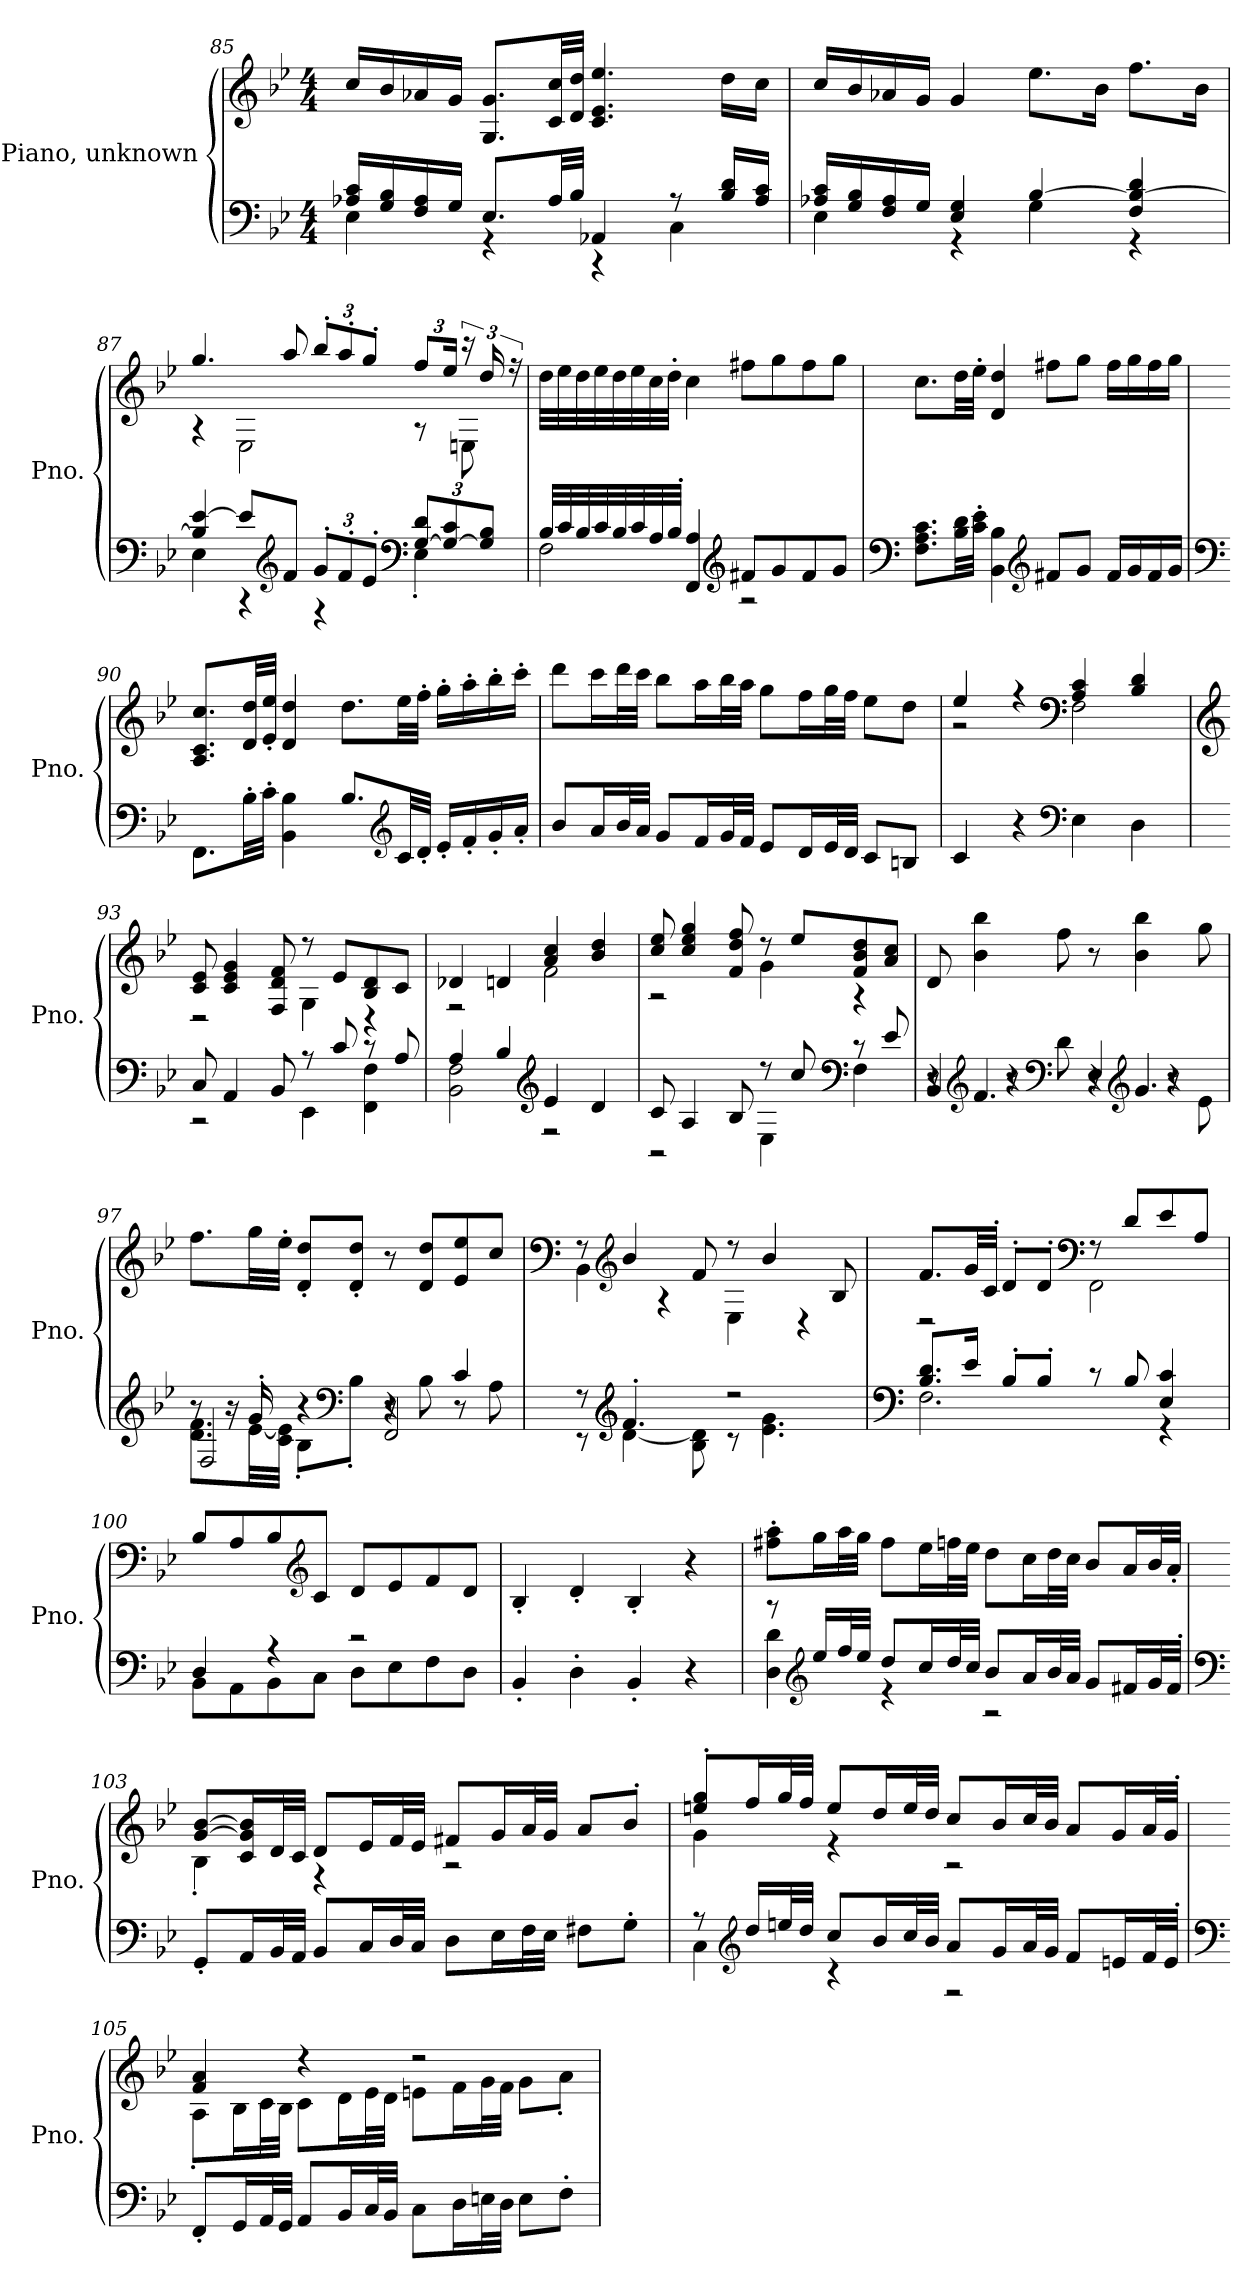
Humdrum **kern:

**kern	**kern
*part1	*part1
*staff2	*staff1
*I"Piano, unknown	*
*I'Pno.	*
*clefF4	*clefG2
*k[b-e-]	*k[b-e-]
*M4/4	*M4/4
=85	=85
*^	*
16A-X/ 16c/LL	4E-\	16cc/LL
16G/ 16B-/	.	16b-/
16F/ 16A-/	.	16a-X/
16G/JJ	.	16g/JJ
8.E-/L	4r	8.G/ 8.g/L
32A-/LL	.	32c/ 32cc/LL
32B-/JJJ	.	32d/ 32dd/JJJ
4AA-X/	4r	4.c/ 4.e-/ 4.ee-/
8r	4C\	.
16B-/ 16d/LL	.	16dd\LL
16A-/ 16c/JJ	.	16cc\JJ
=86	=86	=86
16A-X/ 16c/LL	4E-\	16cc/LL
16G/ 16B-/	.	16b-/
16F/ 16A-/	.	16a-X/
16G/JJ	.	16g/JJ
4E-/ 4G/	4r	4g/
[4B-/	4G\	8.ee-\L
.	.	16b-\Jk
4F/ 4B-/_ 4d/	4r	8.ff\L
.	.	16b-\Jk
!!LO:LB:g=z
=87	=87	=87
*	*	*^
4B-/] [4e-/	4E-\	4.gg/	4r
8e-/L]	4r	.	2E-\
*clefG2	*	*	*
8f/J	.	8aa/	.
*Xbrackettup	*	*Xbrackettup	*
12g'/L	4r	12bb-'/L	.
12f'/	.	12aa'/	.
12e-'/J	.	12gg'/J	.
*clefF4	*	*	*
[12G/ 12d/L	4E-'\	12ff/L	8r
12G/_ 12c/	.	24ee-/Jk	.
*	*	*brackettup	*
.	.	24r	8En\
12G/] 12B-/J	.	24dd/	.
.	.	24r	.
*	*	*v	*v
=88	=88	=88
32B-/LLL	2F\	32dd\LLL
32c/	.	32ee-\
32B-/	.	32dd\
32c/	.	32ee-\
32B-/	.	32dd\
32c/	.	32ee-\
32A/	.	32cc\
32B-'/JJJ	.	32dd'\JJJ
4FF/ 4A/	.	4cc\
*clefG2	*	*
8f#X/L	2r	8ff#X\L
8g/	.	8gg\
8f#/	.	8ff#\
8g/J	.	8gg\J
*v	*v	*
!!LO:PB:g=z
=89	=89
*clefF4	*
8.F\ 8.A\ 8.c\L	8.cc\L
32B-\ 32d\LL	32dd\LL
32c\' 32e-\'JJJ	32ee-'\JJJ
4BB-\ 4B-\	4d/ 4dd/
*clefG2	*
8f#X/L	8ff#X\L
8g/J	8gg\J
16f#/LL	16ff#\LL
16g/	16gg\
16f#/	16ff#\
16g/JJ	16gg\JJ
=90	=90
*clefF4	*
8.FF\L	8.A/ 8.c/ 8.cc/L
32B-'\LL	32d/ 32dd/LL
32c'\JJJ	32e-/' 32ee-/'JJJ
4BB-\ 4B-\	4d/ 4dd/
8.B-/L	8.dd\L
*clefG2	*
32c/LL	32ee-\LL
32d'/JJJ	32ff'\JJJ
16e-'/LL	16gg'\LL
16f'/	16aa'\
16g'/	16bb-'\
16a'/JJ	16ccc'\JJ
!!LO:LB:g=z
=91	=91
8b-/L	8ddd\L
16a/L	16ccc\L
32b-/L	32ddd\L
32a/JJJ	32ccc\JJJ
8g/L	8bb-\L
16f/L	16aa\L
32g/L	32bb-\L
32f/JJJ	32aa\JJJ
8e-/L	8gg\L
16d/L	16ff\L
32e-/L	32gg\L
32d/JJJ	32ff\JJJ
8c/L	8ee-\L
8Bn/J	8dd\J
=92	=92
*	*^
4c/	4ee-/	2r
4r	4r	.
*clefF4	*clefF4	*
4E-\	4A/ 4c/	2F\
4D\	4B-/ 4d/	.
=93	=93	=93
*	*clefG2	*
*^	*	*
8C/	2r	8c/ 8e-/	2r
4AA/	.	4c/ 4e-/ 4g/	.
8BB-/	.	8F/ 8d/ 8f/	.
8r	4EE-\	8r	4G\
8c/	.	8e-/L	.
8r	4FF\ 4F\	8B-/ 8d/	4r
8A/	.	8c/J	.
=94	=94	=94	=94
4A/	2BB-\ 2F\	4d-X/	2r
4B-/	.	4dn/	.
*clefG2	*	*	*
4e-/	2r	4a/ 4cc/	2f\
4d/	.	4b-/ 4dd/	.
!!LO:LB:g=z	!!
=95	=95	=95	=95
8c/	2r	8cc/ 8ee-/	2r
4A/	.	4cc/ 4ee-/ 4gg/	.
8B-/	.	8f/ 8dd/ 8ff/	.
8r	4E-\	8r	4g\
8cc/	.	8ee-/L	.
*clefF4	*	*	*
8r	4F\	8f/ 8b-/ 8dd/	4r
8e-/	.	8a/ 8cc/J	.
*	*	*v	*v
=96	=96	=96
*	*^	*
8r	4r	4BB-/	8d/
*clefG2	*	*	*
4.f/	.	.	4b-\ 4bb-\
.	8r	4r	.
*clefF4	*	*	*
.	8d\	.	8ff\
8r	4r	4E-/	8r
*clefG2	*	*	*
4.g/	.	.	4b-\ 4bb-\
.	8r	4r	.
.	8e-\	.	8gg\
=97	=97	=97	=97
8r	8.d\ 8.f\L	2F/	8.ff\L
16r	.	.	.
16g'/	[32e-\LL	.	32gg\LL
.	32c\ 32e-\]JJJ	.	32ee-'\JJJ
4r	8B-'\L	.	8d/' 8dd/'L
*clefF4	*	*	*
.	8B-'\J	.	8d/' 8dd/'J
4r	8r	2FF/	8r
.	8B-\	.	8d/ 8dd/L
4c/	8r	.	8e-/ 8ee-/
.	8A\	.	8cc/J
*v	*v	*v	*
!!LO:LB:g=z
=98	=98
*	*clefF4
*^	*^
8r	8r	8r	4BB-\
*clefG2	*	*clefG2	*
4.f'/	[4d\	4b-/	.
.	.	.	4r
.	8B-\ 8d\]	8f/	.
2r	8r	8r	4E-\
.	4.e-\ 4.g\	4b-/	.
.	.	.	4r
.	.	8B-/	.
=99	=99	=99	=99
*clefF4	*	*	*
8.B-/ 8.d/L	2.F\	8.f/L	2r
16e-/Jk	.	32g/LL	.
.	.	32c'/JJJ	.
8B-'/L	.	8d'/L	.
8B-'/J	.	8d'/J	.
*	*	*clefF4	*
8r	.	8r	2FF\
8B-/	.	8d/L	.
4E-/ 4c/	4r	8e-/	.
.	.	8A/J	.
*	*	*v	*v
=100	=100	=100
4D/	8BB-\L	8B-/L
.	8AA\	8A/
4r	8BB-\	8B-/
*	*	*clefG2
.	8C\J	8c/J
2r	8D\L	8d/L
.	8E-\	8e-/
.	8F\	8f/
.	8D\J	8d/J
*v	*v	*
=101	=101
4BB-'/	4B-'/
4D'\	4d'/
4BB-'/	4B-'/
4r	4r
!!LO:LB:g=z
=102	=102
*^	*
8r	4D\ 4d\	8ff#X\' 8aa\'L
*clefG2	*	*
16ee-/LL	.	16gg\L
32ff/L	.	32aa\L
32ee-/JJJ	.	32gg\JJJ
8dd/L	4r	8ff#\L
16cc/L	.	16ee-\L
32dd/L	.	32ffn\L
32cc/JJJ	.	32ee-\JJJ
8b-/L	2r	8dd\L
16a/L	.	16cc\L
32b-/L	.	32dd\L
32a/JJJ	.	32cc\JJJ
8g/L	.	8b-/L
16f#X/L	.	16a/L
32g/L	.	32b-/L
32f#'/JJJ	.	32a'/JJJ
*v	*v	*
=103	=103
*clefF4	*
*	*^
8GG'/L	[8g/ [8b-/L	4B-'\
16AA/L	16c/ 16g/] 16b-/]L	.
32BB-/L	32d/L	.
32AA/JJJ	32c/JJJ	.
8BB-/L	8d/L	4r
16C/L	16e-/L	.
32D/L	32f/L	.
32C/JJJ	32e-/JJJ	.
8D\L	8f#X/L	2r
16E-\L	16g/L	.
32F\L	32a/L	.
32E-\JJJ	32g/JJJ	.
8F#X\L	8a/L	.
8G'\J	8b-'/J	.
!!LO:LB:g=z	!!
=104	=104	=104
*^	*	*
8r	4C\	8een/' 8gg/'L	4g\
*clefG2	*	*	*
16dd/LL	.	16ff/L	.
32een/L	.	32gg/L	.
32dd/JJJ	.	32ff/JJJ	.
8cc/L	4r	8ee/L	4r
16b-/L	.	16dd/L	.
32cc/L	.	32ee/L	.
32b-/JJJ	.	32dd/JJJ	.
8a/L	2r	8cc/L	2r
16g/L	.	16b-/L	.
32a/L	.	32cc/L	.
32g/JJJ	.	32b-/JJJ	.
8f/L	.	8a/L	.
16en/L	.	16g/L	.
32f/L	.	32a/L	.
32e'/JJJ	.	32g'/JJJ	.
*v	*v	*	*
=105	=105	=105
*clefF4	*	*
8FF'/L	4f/ 4a/	8A'\L
16GG/L	.	16B-\L
32AA/L	.	32c\L
32GG/JJJ	.	32B-\JJJ
8AA/L	4r	8c\L
16BB-/L	.	16d\L
32C/L	.	32e-\L
32BB-/JJJ	.	32d\JJJ
8C\L	2r	8en\L
16D\L	.	16f\L
32En\L	.	32g\L
32D\JJJ	.	32f\JJJ
8E\L	.	8g\L
8F'\J	.	8a'\J
*	*v	*v
=	=
*-	*-
